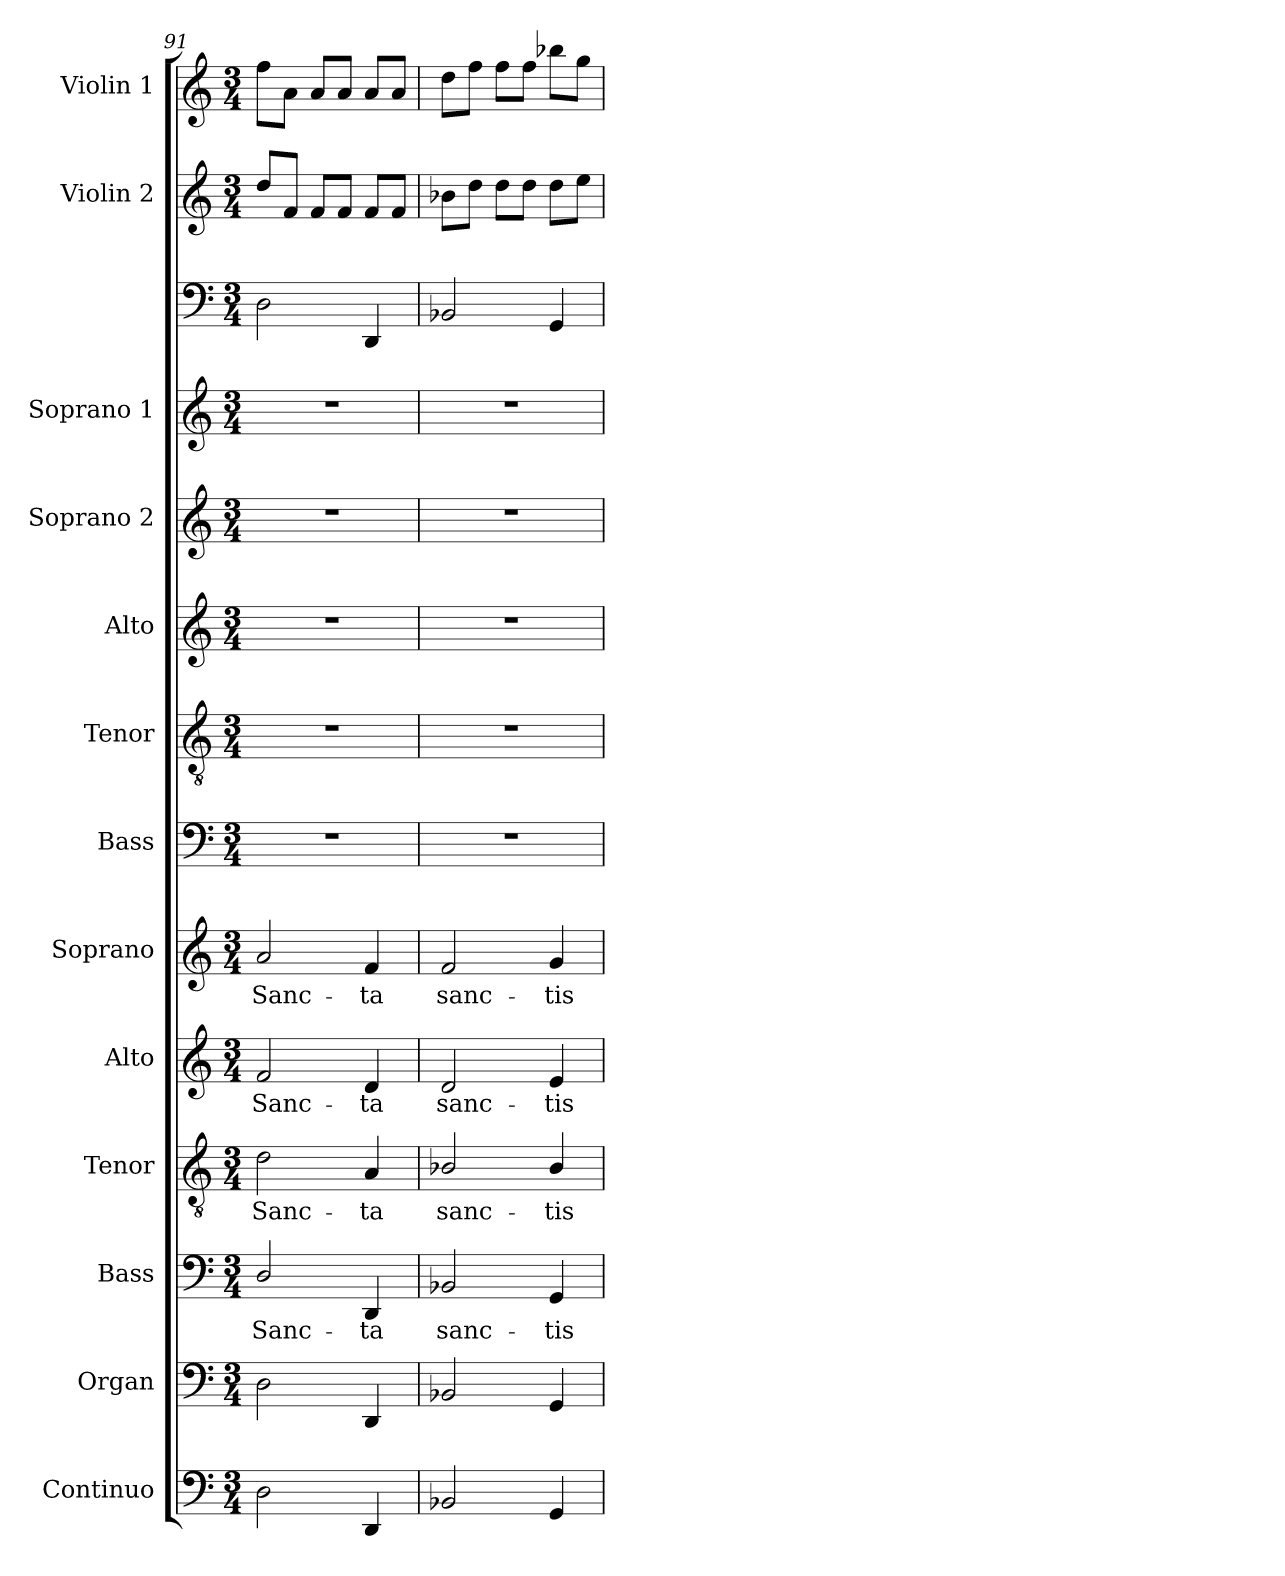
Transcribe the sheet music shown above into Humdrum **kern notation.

**kern	**kern	**kern	**text	**kern	**text	**kern	**text	**kern	**text	**kern	**kern	**kern	**kern	**kern	**kern	**kern	**kern
*part14	*part13	*part12	*part12	*part11	*part11	*part10	*part10	*part9	*part9	*part8	*part7	*part6	*part5	*part4	*part3	*part2	*part1
*staff14	*staff13	*staff12	*staff12	*staff11	*staff11	*staff10	*staff10	*staff9	*staff9	*staff8	*staff7	*staff6	*staff5	*staff4	*staff3	*staff2	*staff1
*I"Continuo	*I"Organ	*I"Bass	*	*I"Tenor	*	*I"Alto	*	*I"Soprano	*	*I"Bass	*I"Tenor	*I"Alto	*I"Soprano 2	*I"Soprano 1	*I""Acc. to violins"	*I"Violin 2	*I"Violin 1
*I'Cont.	*I'Org.	*I'B.	*	*I'T.	*	*I'A.	*	*I'S.	*	*I'B.	*I'T.	*I'A.	*I'S2.	*I'S1.	*I'Ac to violins.	*I'Vln. 2	*I'Vln. 1
*clefF4	*clefF4	*clefF4	*	*clefGv2	*	*clefG2	*	*clefG2	*	*clefF4	*clefGv2	*clefG2	*clefG2	*clefG2	*clefF4	*clefG2	*clefG2
*	*	*	*	*ITrd7c12	*	*	*	*	*	*	*ITrd7c12	*	*	*	*	*	*
*k[]	*k[]	*k[]	*	*k[]	*	*k[]	*	*k[]	*	*k[]	*k[]	*k[]	*k[]	*k[]	*k[]	*k[]	*k[]
*C:	*C:	*C:	*	*C:	*	*C:	*	*C:	*	*C:	*C:	*C:	*C:	*C:	*C:	*C:	*C:
*M3/4	*M3/4	*M3/4	*	*M3/4	*	*M3/4	*	*M3/4	*	*M3/4	*M3/4	*M3/4	*M3/4	*M3/4	*M3/4	*M3/4	*M3/4
=91	=91	=91	=91	=91	=91	=91	=91	=91	=91	=91	=91	=91	=91	=91	=91	=91	=91
!	!	!	!LO:LY:b:color=#000000	!	!	!	!	!	!	!	!	!	!	!	!	!	!
!	!	!	!	!	!LO:LY:b:color=#000000	!	!	!	!	!	!	!	!	!	!	!	!
!	!	!	!	!	!	!	!LO:LY:b:color=#000000	!	!	!	!	!	!	!	!	!	!
!	!	!	!	!	!	!	!	!	!LO:LY:b:color=#000000	!LO:N:vis=1	!LO:N:vis=1	!LO:N:vis=1	!LO:N:vis=1	!LO:N:vis=1	!	!	!
2Di\	2Di\	2Di/	Sanc-	2Di\	-Sanc-	2fi/	Sanc-	2ai/	Sanc-	2.r	2.r	2.r	2.r	2.r	2Di\	8ddi/L	8ffi\L
.	.	.	.	.	.	.	.	.	.	.	.	.	.	.	.	8fi/J	8ai\J
.	.	.	.	.	.	.	.	.	.	.	.	.	.	.	.	8fi/L	8ai/L
.	.	.	.	.	.	.	.	.	.	.	.	.	.	.	.	8fi/J	8ai/J
!	!	!	!LO:LY:b:color=#000000	!	!	!	!	!	!	!	!	!	!	!	!	!	!
!	!	!	!	!	!LO:LY:b:color=#000000	!	!	!	!	!	!	!	!	!	!	!	!
!	!	!	!	!	!	!	!LO:LY:b:color=#000000	!	!	!	!	!	!	!	!	!	!
!	!	!	!	!	!	!	!	!	!LO:LY:b:color=#000000	!	!	!	!	!	!	!	!
4DDi/	4DDi/	4DDi/	-ta	4AAi/	-ta	4di/	-ta	4fi/	-ta	.	.	.	.	.	4DDi/	8fi/L	8ai/L
.	.	.	.	.	.	.	.	.	.	.	.	.	.	.	.	8fi/J	8ai/J
=92	=92	=92	=92	=92	=92	=92	=92	=92	=92	=92	=92	=92	=92	=92	=92	=92	=92
!	!	!	!LO:LY:b:color=#000000	!	!	!	!	!	!	!	!	!	!	!	!	!	!
!	!	!	!	!	!LO:LY:b:color=#000000	!	!	!	!	!	!	!	!	!	!	!	!
!	!	!	!	!	!	!	!LO:LY:b:color=#000000	!	!	!	!	!	!	!	!	!	!
!	!	!	!	!	!	!	!	!	!LO:LY:b:color=#000000	!LO:N:vis=1	!LO:N:vis=1	!LO:N:vis=1	!LO:N:vis=1	!LO:N:vis=1	!	!	!
2BB-Xi/	2BB-Xi/	2BB-Xi/	sanc-	2BB-Xi/	sanc-	2di/	sanc-	2fi/	sanc-	2.r	2.r	2.r	2.r	2.r	2BB-Xi/	8b-Xi\L	8ddi\L
.	.	.	.	.	.	.	.	.	.	.	.	.	.	.	.	8ddi\J	8ffi\J
.	.	.	.	.	.	.	.	.	.	.	.	.	.	.	.	8ddi\L	8ffi\L
.	.	.	.	.	.	.	.	.	.	.	.	.	.	.	.	8ddi\J	8ffi\J
!	!	!	!LO:LY:b:color=#000000	!	!	!	!	!	!	!	!	!	!	!	!	!	!
!	!	!	!	!	!LO:LY:b:color=#000000	!	!	!	!	!	!	!	!	!	!	!	!
!	!	!	!	!	!	!	!LO:LY:b:color=#000000	!	!	!	!	!	!	!	!	!	!
!	!	!	!	!	!	!	!	!	!LO:LY:b:color=#000000	!	!	!	!	!	!	!	!
4GGi/	4GGi/	4GGi/	-tis	4BB-i/	-tis	4ei/	-tis	4gi/	-tis	.	.	.	.	.	4GGi/	8ddi\L	8bb-Xi\L
.	.	.	.	.	.	.	.	.	.	.	.	.	.	.	.	8eei\J	8ggi\J
=	=	=	=	=	=	=	=	=	=	=	=	=	=	=	=	=	=
*-	*-	*-	*-	*-	*-	*-	*-	*-	*-	*-	*-	*-	*-	*-	*-	*-	*-
